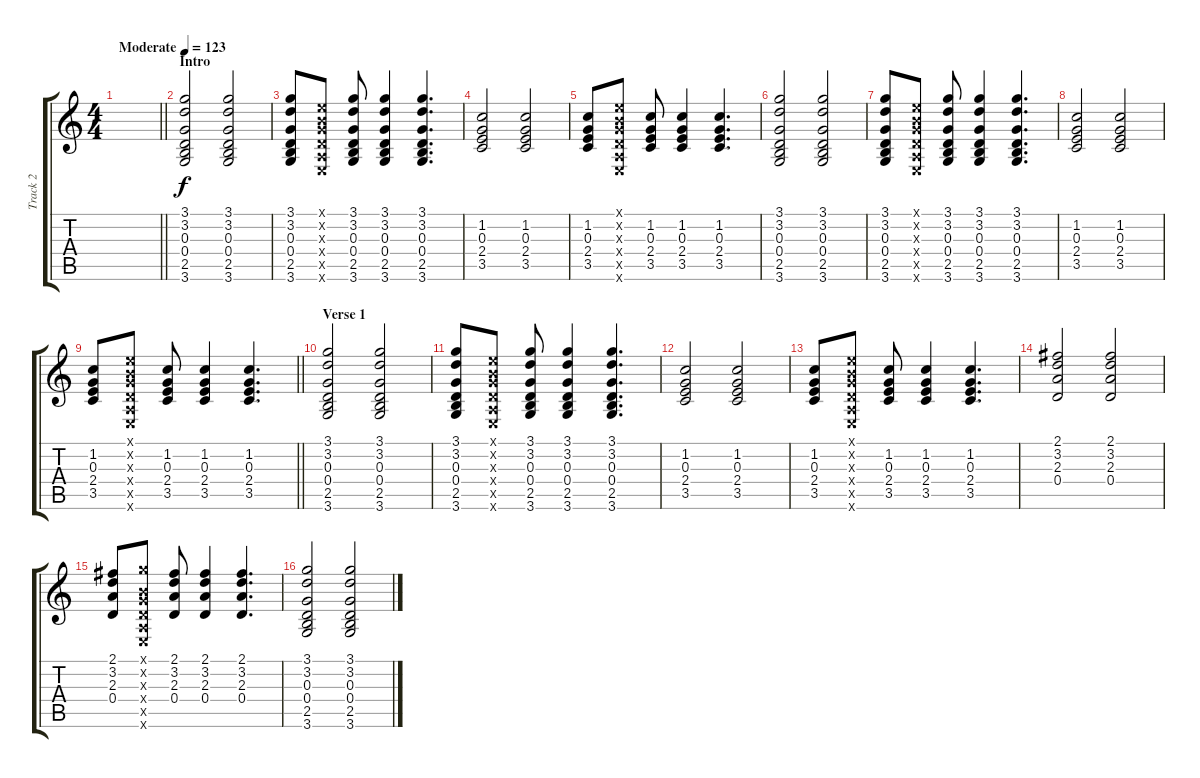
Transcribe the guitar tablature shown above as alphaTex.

\track ("Track 2" "Track 2") {instrument acousticguitarsteel}
\staff {score tabs}
\tuning (E4 B3 G3 D3 A2 E2) {hide}
\ts (4 4)
\tempo (123 "Moderate")
\clef g2
\barLineRight lightlight
\ks c
|
\section ("" "Intro")
(3.1 3.2 0.3 0.4 2.5 3.6).2 (3.1 3.2 0.3 0.4 2.5 3.6).2 |
(3.1 3.2 0.3 0.4 2.5 3.6).8 (0.1{x} 0.2{x} 0.3{x} 0.4{x} 0.5{x} 0.6{x}).8 (3.1 3.2 0.3 0.4 2.5 3.6).8 (3.1 3.2 0.3 0.4 2.5 3.6).4 (3.1 3.2 0.3 0.4 2.5 3.6).4{d} |
(1.2 0.3 2.4 3.5).2 (1.2 0.3 2.4 3.5).2 |
(1.2 0.3 2.4 3.5).8 (0.1{x} 0.2{x} 0.3{x} 0.4{x} 0.5{x} 0.6{x}).8 (1.2 0.3 2.4 3.5).8 (1.2 0.3 2.4 3.5).4 (1.2 0.3 2.4 3.5).4{d} |
(3.1 3.2 0.3 0.4 2.5 3.6).2 (3.1 3.2 0.3 0.4 2.5 3.6).2 |
(3.1 3.2 0.3 0.4 2.5 3.6).8 (0.1{x} 0.2{x} 0.3{x} 0.4{x} 0.5{x} 0.6{x}).8 (3.1 3.2 0.3 0.4 2.5 3.6).8 (3.1 3.2 0.3 0.4 2.5 3.6).4 (3.1 3.2 0.3 0.4 2.5 3.6).4{d} |
(1.2 0.3 2.4 3.5).2 (1.2 0.3 2.4 3.5).2 |
\barLineRight lightlight
(1.2 0.3 2.4 3.5).8 (0.1{x} 0.2{x} 0.3{x} 0.4{x} 0.5{x} 0.6{x}).8 (1.2 0.3 2.4 3.5).8 (1.2 0.3 2.4 3.5).4 (1.2 0.3 2.4 3.5).4{d} |
\section ("" "Verse 1")
(3.1 3.2 0.3 0.4 2.5 3.6).2 (3.1 3.2 0.3 0.4 2.5 3.6).2 |
(3.1 3.2 0.3 0.4 2.5 3.6).8 (0.1{x} 0.2{x} 0.3{x} 0.4{x} 0.5{x} 0.6{x}).8 (3.1 3.2 0.3 0.4 2.5 3.6).8 (3.1 3.2 0.3 0.4 2.5 3.6).4 (3.1 3.2 0.3 0.4 2.5 3.6).4{d} |
(1.2 0.3 2.4 3.5).2 (1.2 0.3 2.4 3.5).2 |
(1.2 0.3 2.4 3.5).8 (0.1{x} 0.2{x} 0.3{x} 0.4{x} 0.5{x} 0.6{x}).8 (1.2 0.3 2.4 3.5).8 (1.2 0.3 2.4 3.5).4 (1.2 0.3 2.4 3.5).4{d} |
(2.1 3.2 2.3 0.4).2 (2.1 3.2 2.3 0.4).2 |
(2.1 3.2 2.3 0.4).8 (3.1{x} 0.2{x} 0.3{x} 0.4{x} 0.5{x} 0.6{x}).8 (2.1 3.2 2.3 0.4).8 (2.1 3.2 2.3 0.4).4 (2.1 3.2 2.3 0.4).4{d} |
(3.1 3.2 0.3 0.4 2.5 3.6).2 (3.1 3.2 0.3 0.4 2.5 3.6).2
